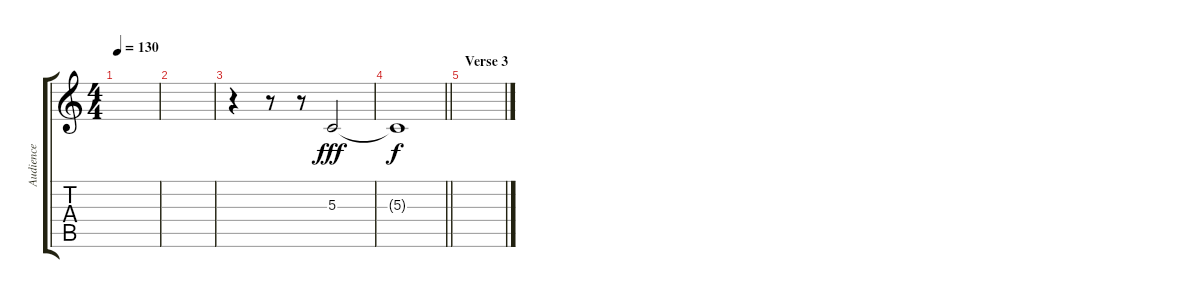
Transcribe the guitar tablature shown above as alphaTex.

\track ("Audience" "Audience") {instrument applause}
\staff {score tabs}
\tuning (E4 B3 G3 D3 A2 E2) {hide}
\ts (4 4)
\tempo 130
\clef g2
\ks c
|
|
r.4 r.8 r.8{volume 13} 5.3.2{dy fff volume 3} |
\barLineRight lightlight
5.3{t}.1{dy f} |
\section ("" "Verse 3")
